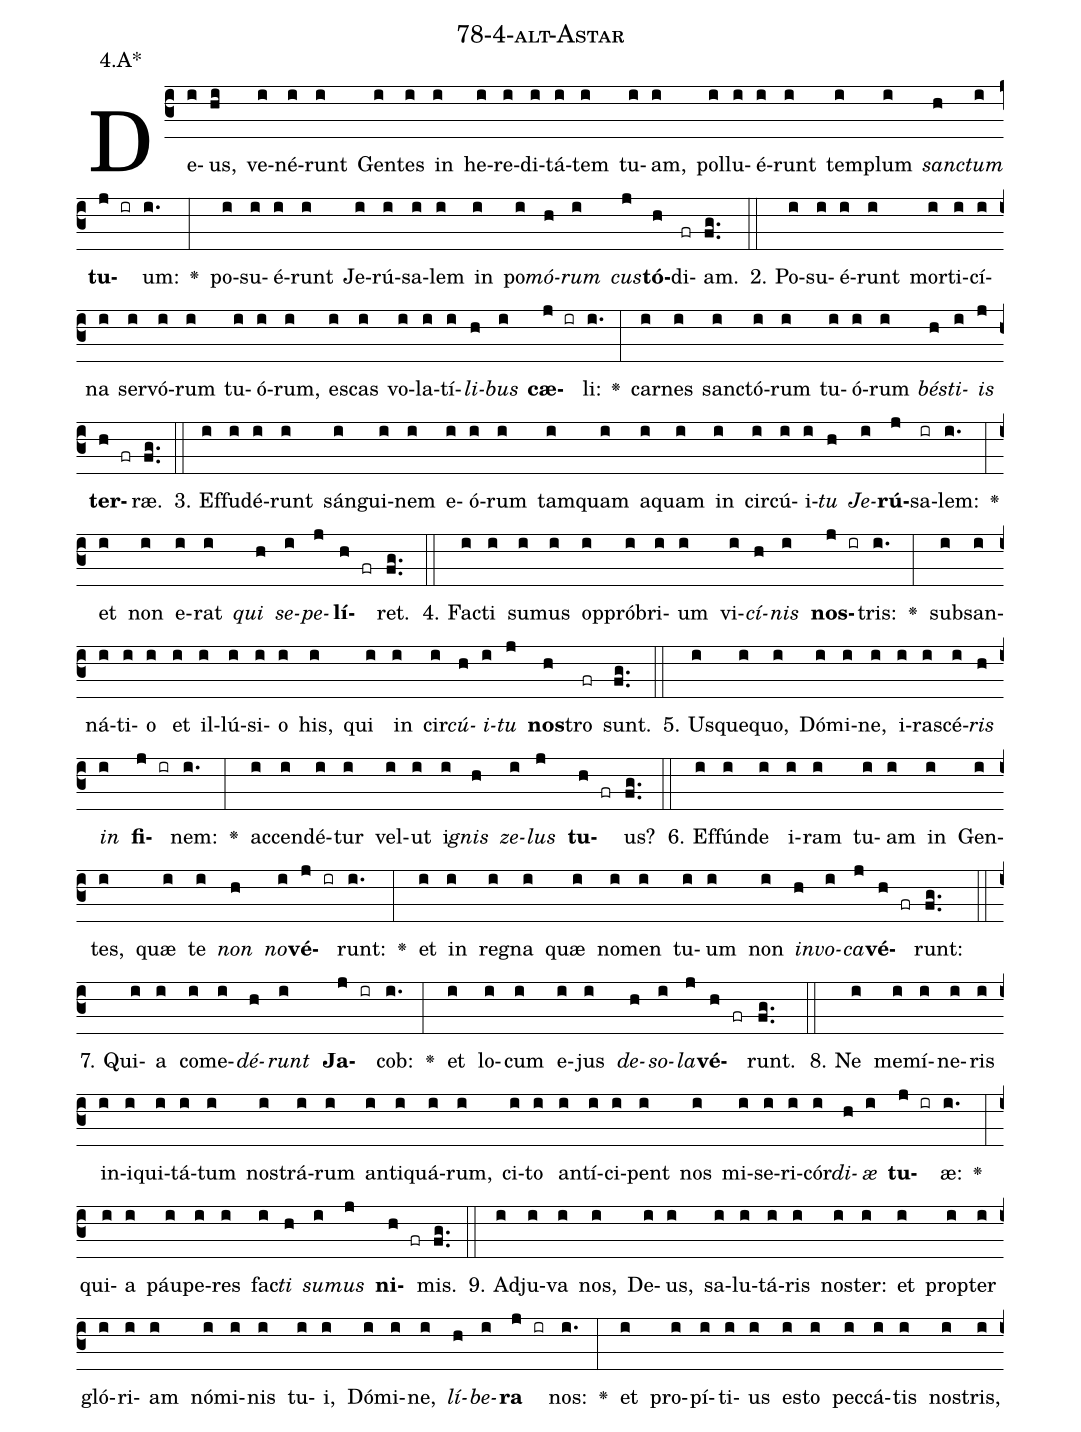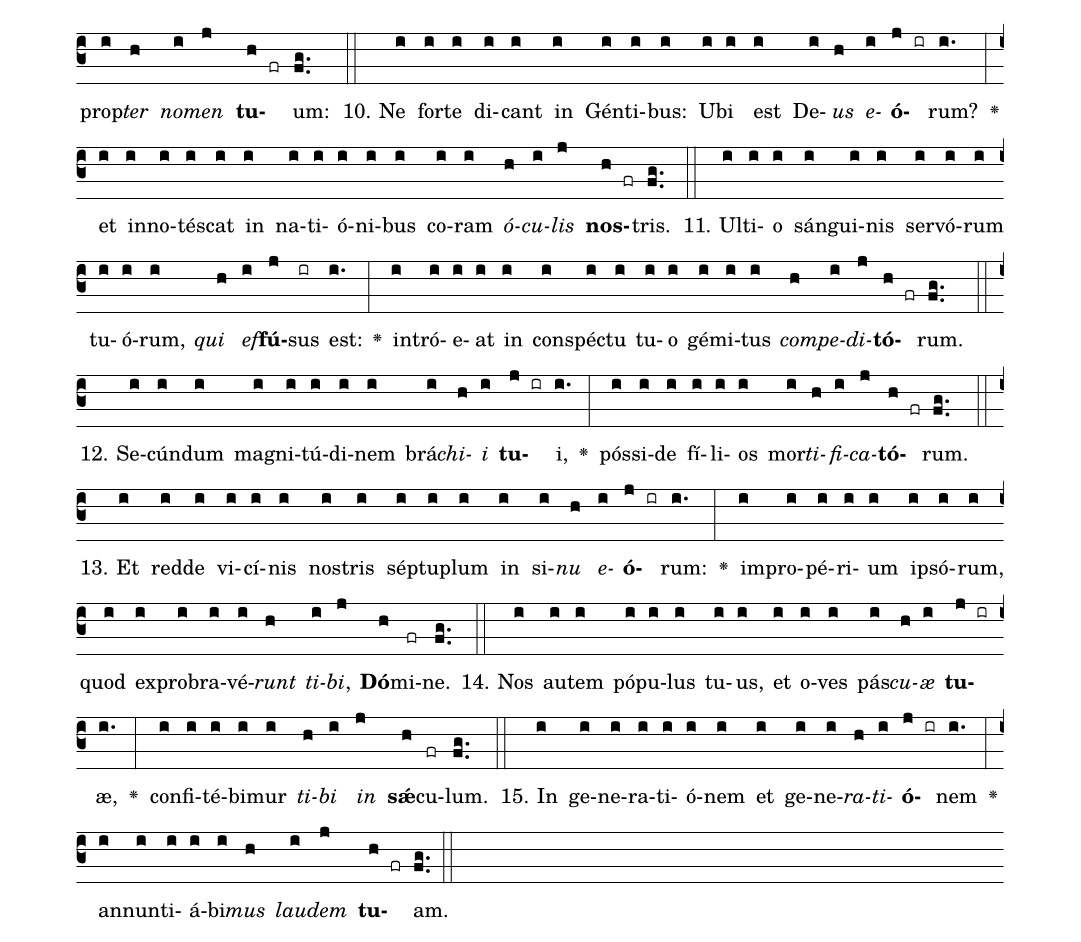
name: 78-4-alt-Astar;
annotation: 4.A*;
%%
(c3)De(i)us,(hi) ve(i)né(i)runt(i) Gen(i)tes(i) in(i) he(i)re(i)di(i)tá(i)tem(i) tu(i)am,(i) pol(i)lu(i)é(i)runt(i) tem(i)plum(i) <i>sanc</i>(h)<i>tum</i>(i) <b>tu</b>(j ir)um:(i.) <v>\greheightstar</v>(:) po(i)su(i)é(i)runt(i) Je(i)rú(i)sa(i)lem(i) in(i) po(i)<i>mó</i>(h)<i>rum</i>(i) <i>cus</i>(j)<b>tó</b>(h)di(fr)am.(fg..) (::)
2. Po(i)su(i)é(i)runt(i) mor(i)ti(i)cí(i)na(i) ser(i)vó(i)rum(i) tu(i)ó(i)rum,(i) es(i)cas(i) vo(i)la(i)tí(i)<i>li</i>(h)<i>bus</i>(i) <b>cæ</b>(j ir)li:(i.) <v>\greheightstar</v>(:) car(i)nes(i) sanc(i)tó(i)rum(i) tu(i)ó(i)rum(i) <i>bés</i>(h)<i>ti</i>(i)<i>is</i>(j) <b>ter</b>(h fr)ræ.(fg..) (::)
3. Ef(i)fu(i)dé(i)runt(i) sán(i)gui(i)nem(i) e(i)ó(i)rum(i) tam(i)quam(i) a(i)quam(i) in(i) cir(i)cú(i)i(i)<i>tu</i>(h) <i>Je</i>(i)<b>rú</b>(j)sa(ir)lem:(i.) <v>\greheightstar</v>(:) et(i) non(i) e(i)rat(i) <i>qui</i>(h) <i>se</i>(i)<i>pe</i>(j)<b>lí</b>(h fr)ret.(fg..) (::)
4. Fac(i)ti(i) su(i)mus(i) op(i)pró(i)bri(i)um(i) vi(i)<i>cí</i>(h)<i>nis</i>(i) <b>nos</b>(j ir)tris:(i.) <v>\greheightstar</v>(:) sub(i)san(i)ná(i)ti(i)o(i) et(i) il(i)lú(i)si(i)o(i) his,(i) qui(i) in(i) cir(i)<i>cú</i>(h)<i>i</i>(i)<i>tu</i>(j) <b>nos</b>(h)tro(fr) sunt.(fg..) (::)
5. Us(i)que(i)quo,(i) Dó(i)mi(i)ne,(i) i(i)ra(i)scé(i)<i>ris</i>(h) <i>in</i>(i) <b>fi</b>(j ir)nem:(i.) <v>\greheightstar</v>(:) ac(i)cen(i)dé(i)tur(i) vel(i)ut(i) i(i)<i>gnis</i>(h) <i>ze</i>(i)<i>lus</i>(j) <b>tu</b>(h fr)us?(fg..) (::)
6. Ef(i)fún(i)de(i) i(i)ram(i) tu(i)am(i) in(i) Gen(i)tes,(i) quæ(i) te(i) <i>non</i>(h) <i>no</i>(i)<b>vé</b>(j ir)runt:(i.) <v>\greheightstar</v>(:) et(i) in(i) re(i)gna(i) quæ(i) no(i)men(i) tu(i)um(i) non(i) <i>in</i>(h)<i>vo</i>(i)<i>ca</i>(j)<b>vé</b>(h fr)runt:(fg..) (::)
7. Qui(i)a(i) com(i)e(i)<i>dé</i>(h)<i>runt</i>(i) <b>Ja</b>(j ir)cob:(i.) <v>\greheightstar</v>(:) et(i) lo(i)cum(i) e(i)jus(i) <i>de</i>(h)<i>so</i>(i)<i>la</i>(j)<b>vé</b>(h fr)runt.(fg..) (::)
8. Ne(i) me(i)mí(i)ne(i)ris(i) in(i)i(i)qui(i)tá(i)tum(i) nos(i)trá(i)rum(i) an(i)ti(i)quá(i)rum,(i) ci(i)to(i) an(i)tí(i)ci(i)pent(i) nos(i) mi(i)se(i)ri(i)cór(i)<i>di</i>(h)<i>æ</i>(i) <b>tu</b>(j ir)æ:(i.) <v>\greheightstar</v>(:) qui(i)a(i) páu(i)pe(i)res(i) fac(i)<i>ti</i>(h) <i>su</i>(i)<i>mus</i>(j) <b>ni</b>(h fr)mis.(fg..) (::)
9. Ad(i)ju(i)va(i) nos,(i) De(i)us,(i) sa(i)lu(i)tá(i)ris(i) nos(i)ter:(i) et(i) prop(i)ter(i) gló(i)ri(i)am(i) nó(i)mi(i)nis(i) tu(i)i,(i) Dó(i)mi(i)ne,(i) <i>lí</i>(h)<i>be</i>(i)<b>ra</b>(j ir) nos:(i.) <v>\greheightstar</v>(:) et(i) pro(i)pí(i)ti(i)us(i) es(i)to(i) pec(i)cá(i)tis(i) nos(i)tris,(i) prop(i)<i>ter</i>(h) <i>no</i>(i)<i>men</i>(j) <b>tu</b>(h fr)um:(fg..) (::)
10. Ne(i) for(i)te(i) di(i)cant(i) in(i) Gén(i)ti(i)bus:(i) U(i)bi(i) est(i) De(i)<i>us</i>(h) <i>e</i>(i)<b>ó</b>(j ir)rum?(i.) <v>\greheightstar</v>(:) et(i) in(i)no(i)tés(i)cat(i) in(i) na(i)ti(i)ó(i)ni(i)bus(i) co(i)ram(i) <i>ó</i>(h)<i>cu</i>(i)<i>lis</i>(j) <b>nos</b>(h fr)tris.(fg..) (::)
11. Ul(i)ti(i)o(i) sán(i)gui(i)nis(i) ser(i)vó(i)rum(i) tu(i)ó(i)rum,(i) <i>qui</i>(h) <i>ef</i>(i)<b>fú</b>(j)sus(ir) est:(i.) <v>\greheightstar</v>(:) in(i)tró(i)e(i)at(i) in(i) con(i)spéc(i)tu(i) tu(i)o(i) gé(i)mi(i)tus(i) <i>com</i>(h)<i>pe</i>(i)<i>di</i>(j)<b>tó</b>(h fr)rum.(fg..) (::)
12. Se(i)cún(i)dum(i) ma(i)gni(i)tú(i)di(i)nem(i) brá(i)<i>chi</i>(h)<i>i</i>(i) <b>tu</b>(j ir)i,(i.) <v>\greheightstar</v>(:) pós(i)si(i)de(i) fí(i)li(i)os(i) mor(i)<i>ti</i>(h)<i>fi</i>(i)<i>ca</i>(j)<b>tó</b>(h fr)rum.(fg..) (::)
13. Et(i) red(i)de(i) vi(i)cí(i)nis(i) nos(i)tris(i) sép(i)tu(i)plum(i) in(i) si(i)<i>nu</i>(h) <i>e</i>(i)<b>ó</b>(j ir)rum:(i.) <v>\greheightstar</v>(:) im(i)pro(i)pé(i)ri(i)um(i) ip(i)só(i)rum,(i) quod(i) ex(i)pro(i)bra(i)vé(i)<i>runt</i>(h) <i>ti</i>(i)<i>bi</i>,(j) <b>Dó</b>(h)mi(fr)ne.(fg..) (::)
14. Nos(i) au(i)tem(i) pó(i)pu(i)lus(i) tu(i)us,(i) et(i) o(i)ves(i) pás(i)<i>cu</i>(h)<i>æ</i>(i) <b>tu</b>(j ir)æ,(i.) <v>\greheightstar</v>(:) con(i)fi(i)té(i)bi(i)mur(i) <i>ti</i>(h)<i>bi</i>(i) <i>in</i>(j) <b>sǽ</b>(h)cu(fr)lum.(fg..) (::)
15. In(i) ge(i)ne(i)ra(i)ti(i)ó(i)nem(i) et(i) ge(i)ne(i)<i>ra</i>(h)<i>ti</i>(i)<b>ó</b>(j ir)nem(i.) <v>\greheightstar</v>(:) an(i)nun(i)ti(i)á(i)bi(i)<i>mus</i>(h) <i>lau</i>(i)<i>dem</i>(j) <b>tu</b>(h fr)am.(fg..) (::)
